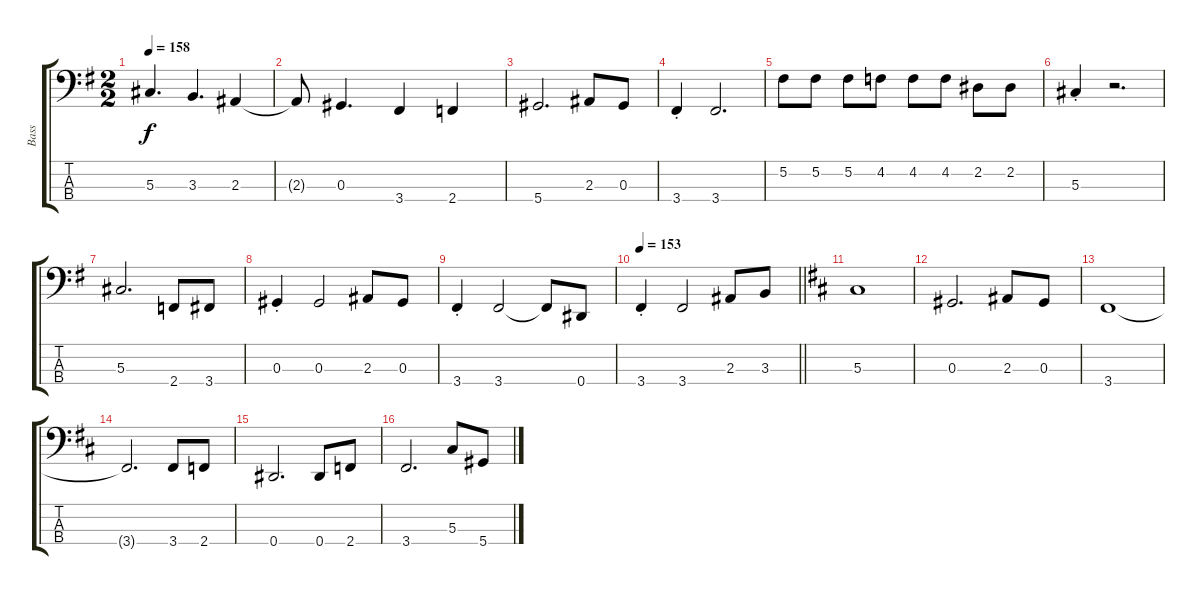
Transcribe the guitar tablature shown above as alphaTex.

\track ("Bass" "Bass") {instrument electricbassfinger}
\staff {score tabs}
\tuning (Gb2 Db2 Ab1 Eb1) {hide}
\ts (2 2)
\tempo 158
\clef f4
\ks g
5.3.4{d dy f} 3.3.4{d} 2.3.4 |
2.3{t}.8 0.3.4{d} 3.4.4 2.4.4 |
5.4.2{d} 2.3.8 0.3.8 |
3.4{st}.4 3.4.2{d} |
5.2.8 5.2.8 5.2.8 4.2.8 4.2.8 4.2.8 2.2.8 2.2.8 |
5.3{st}.4 r.2{d} |
5.3.2{d} 2.4.8 3.4.8 |
0.3{st}.4 0.3.2 2.3.8 0.3.8 |
3.4{st}.4 3.4.2 3.4{t}.8 0.4.8 |
\tempo 153
\barLineRight lightlight
3.4{st}.4 3.4.2 2.3.8 3.3.8 |
\ks d
5.3.1 |
0.3.2{d} 2.3.8 0.3.8 |
3.4.1 |
3.4{t}.2{d} 3.4.8 2.4.8 |
0.4.2{d} 0.4.8 2.4.8 |
3.4.2{d} 5.3.8 5.4.8
